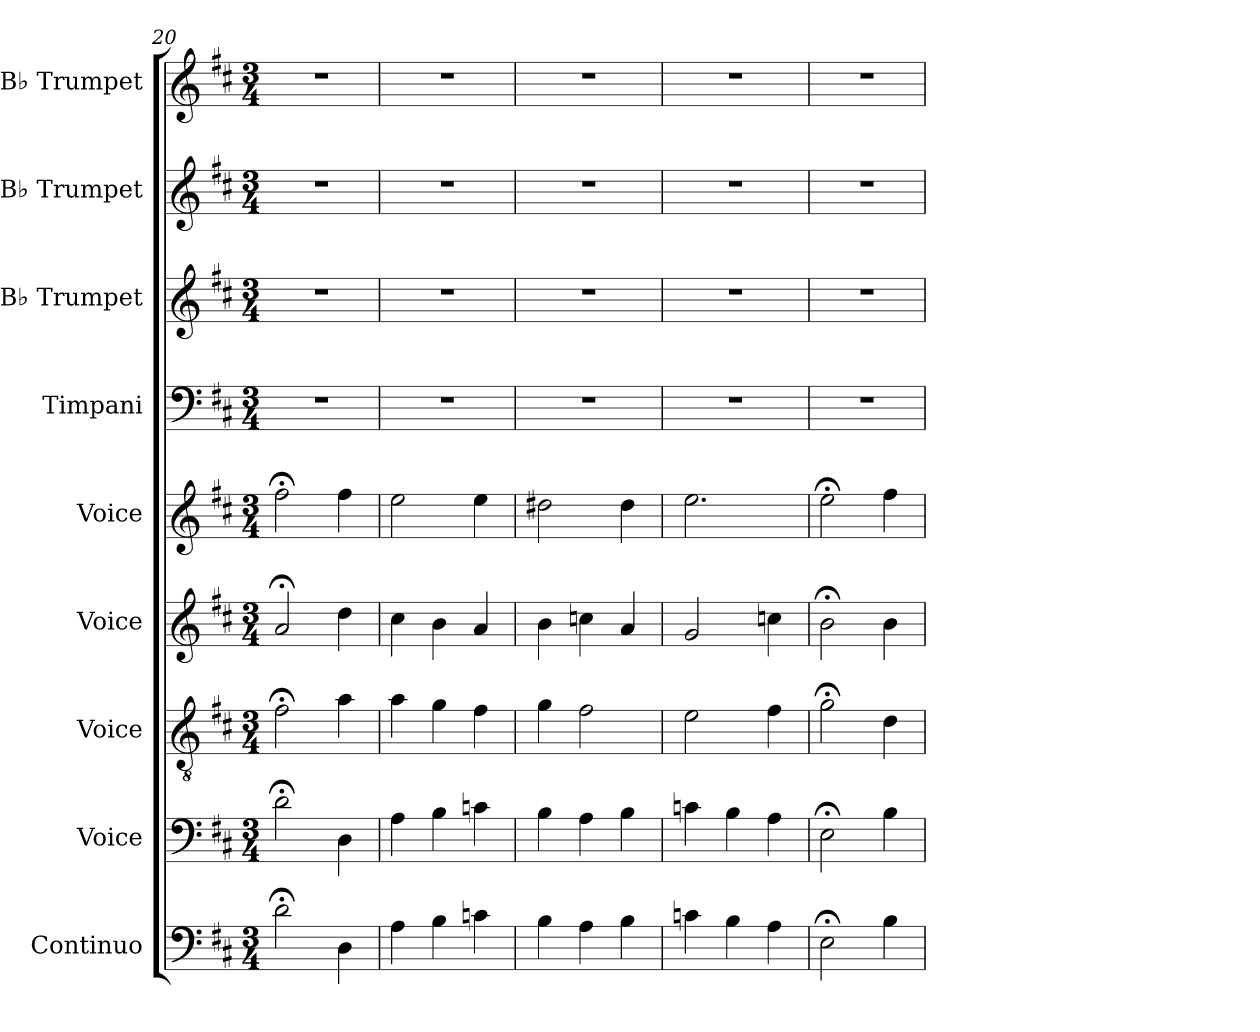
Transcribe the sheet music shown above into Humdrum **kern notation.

**kern	**kern	**kern	**kern	**kern	**kern	**kern	**kern	**kern
*part9	*part8	*part7	*part6	*part5	*part4	*part3	*part2	*part1
*staff9	*staff8	*staff7	*staff6	*staff5	*staff4	*staff3	*staff2	*staff1
*I"Continuo	*I"Voice	*I"Voice	*I"Voice	*I"Voice	*I"Timpani	*I"B♭ Trumpet	*I"B♭ Trumpet	*I"B♭ Trumpet
*I'Cont.	*I'V	*I'V	*I'V	*I'V	*I'Timp.	*I'B♭ Tpt.	*I'B♭ Tpt.	*I'B♭ Tpt.
*clefF4	*clefF4	*clefGv2	*clefG2	*clefG2	*clefF4	*clefG2	*clefG2	*clefG2
*k[f#c#]	*k[f#c#]	*k[f#c#]	*k[f#c#]	*k[f#c#]	*k[f#c#]	*k[f#c#]	*k[f#c#]	*k[f#c#]
*M3/4	*M3/4	*M3/4	*M3/4	*M3/4	*M3/4	*M3/4	*M3/4	*M3/4
=20	=20	=20	=20	=20	=20	=20	=20	=20
2d;<	2d;<	2f#;<	2a;<	2ff#;<	2.r	2.r	2.r	2.r
4D	4D	4a	4dd	4ff#	.	.	.	.
=21	=21	=21	=21	=21	=21	=21	=21	=21
4A	4A	4a	4cc#	2ee	2.r	2.r	2.r	2.r
4B	4B	4g	4b	.	.	.	.	.
4cn	4cn	4f#	4a	4ee	.	.	.	.
=22	=22	=22	=22	=22	=22	=22	=22	=22
4B	4B	4g	4b	2dd#X	2.r	2.r	2.r	2.r
4A	4A	2f#	4ccn	.	.	.	.	.
4B	4B	.	4a	4dd#	.	.	.	.
=23	=23	=23	=23	=23	=23	=23	=23	=23
4cn	4cn	2e	2g	2.ee	2.r	2.r	2.r	2.r
4B	4B	.	.	.	.	.	.	.
4A	4A	4f#	4ccn	.	.	.	.	.
=24	=24	=24	=24	=24	=24	=24	=24	=24
2E;<	2E;<	2g;<	2b;<	2ee;<	2.r	2.r	2.r	2.r
4B	4B	4d	4b	4ff#	.	.	.	.
=	=	=	=	=	=	=	=	=
*-	*-	*-	*-	*-	*-	*-	*-	*-
